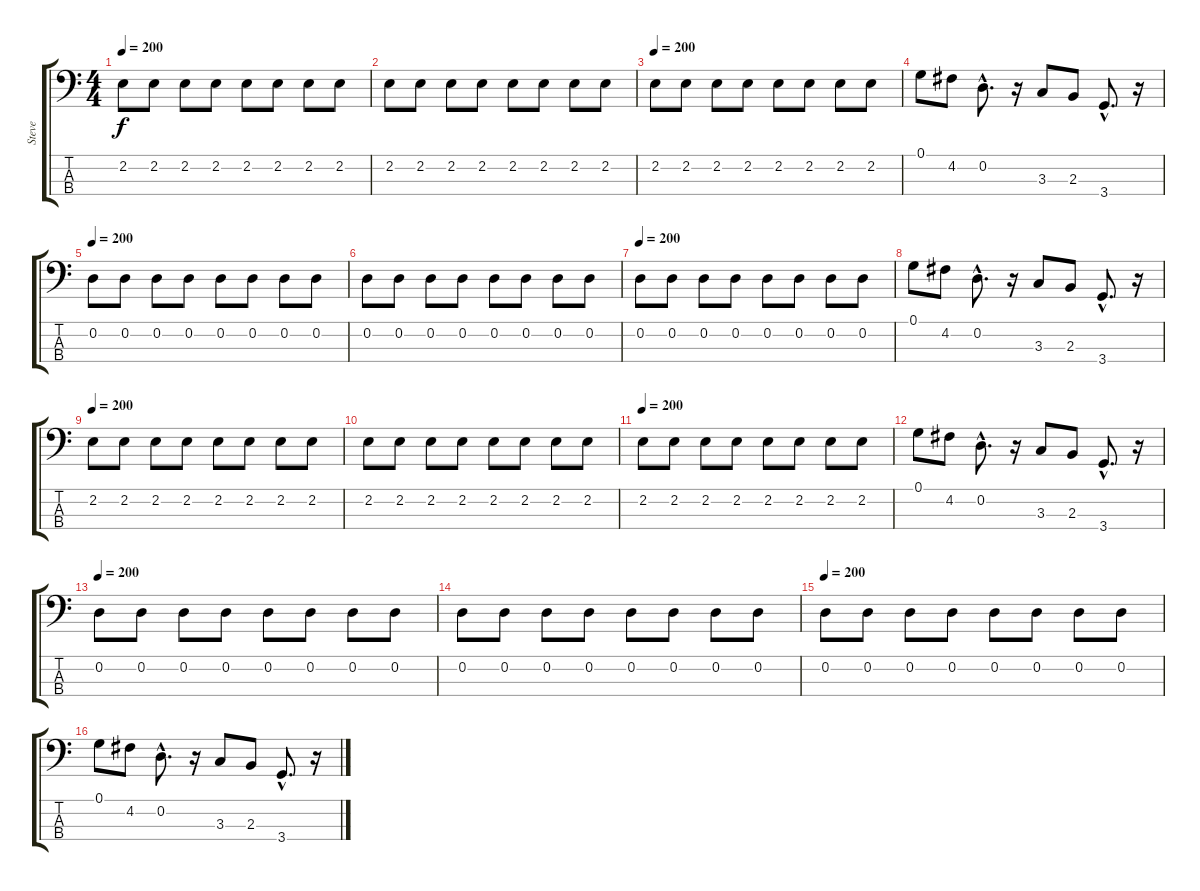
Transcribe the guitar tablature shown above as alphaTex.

\track ("Steve" "Steve") {instrument electricbassfinger}
\staff {score tabs}
\tuning (G2 D2 A1 E1) {hide}
\ts (4 4)
\tempo 200
\clef f4
\ks c
2.2.8{dy f} 2.2.8 2.2.8 2.2.8 2.2.8 2.2.8 2.2.8 2.2.8 |
2.2.8 2.2.8 2.2.8 2.2.8 2.2.8 2.2.8 2.2.8 2.2.8 |
\tempo 200
2.2.8 2.2.8 2.2.8 2.2.8 2.2.8 2.2.8 2.2.8 2.2.8 |
0.1.8 4.2.8 0.2{hac}.8{d} r.16 3.3.8 2.3.8 3.4{hac}.8{d} r.16 |
\tempo 200
0.2.8 0.2.8 0.2.8 0.2.8 0.2.8 0.2.8 0.2.8 0.2.8 |
0.2.8 0.2.8 0.2.8 0.2.8 0.2.8 0.2.8 0.2.8 0.2.8 |
\tempo 200
0.2.8 0.2.8 0.2.8 0.2.8 0.2.8 0.2.8 0.2.8 0.2.8 |
0.1.8 4.2.8 0.2{hac}.8{d} r.16 3.3.8 2.3.8 3.4{hac}.8{d} r.16 |
\tempo 200
2.2.8 2.2.8 2.2.8 2.2.8 2.2.8 2.2.8 2.2.8 2.2.8 |
2.2.8 2.2.8 2.2.8 2.2.8 2.2.8 2.2.8 2.2.8 2.2.8 |
\tempo 200
2.2.8 2.2.8 2.2.8 2.2.8 2.2.8 2.2.8 2.2.8 2.2.8 |
0.1.8 4.2.8 0.2{hac}.8{d} r.16 3.3.8 2.3.8 3.4{hac}.8{d} r.16 |
\tempo 200
0.2.8 0.2.8 0.2.8 0.2.8 0.2.8 0.2.8 0.2.8 0.2.8 |
0.2.8 0.2.8 0.2.8 0.2.8 0.2.8 0.2.8 0.2.8 0.2.8 |
\tempo 200
0.2.8 0.2.8 0.2.8 0.2.8 0.2.8 0.2.8 0.2.8 0.2.8 |
0.1.8 4.2.8 0.2{hac}.8{d} r.16 3.3.8 2.3.8 3.4{hac}.8{d} r.16
